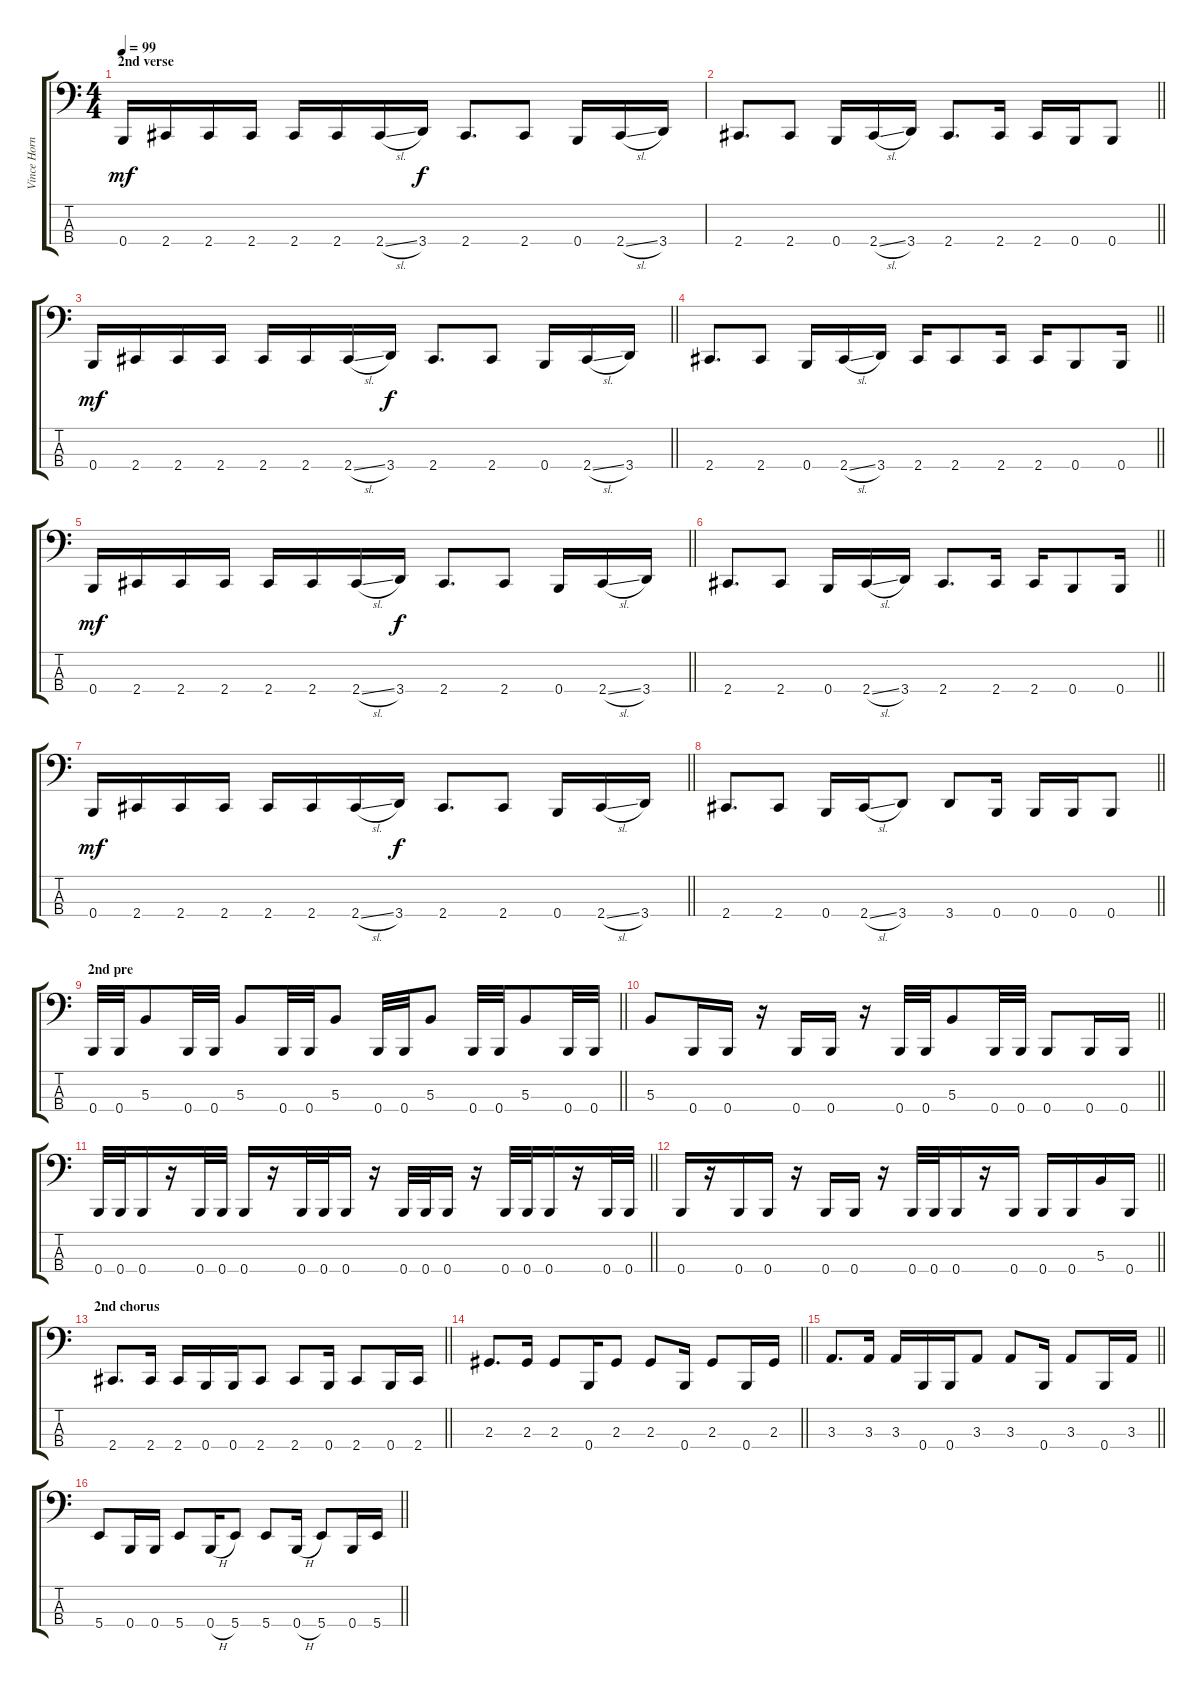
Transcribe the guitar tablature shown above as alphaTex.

\track ("Vince Hornsby" "Vince Horn") {instrument electricbasspick}
\staff {score tabs}
\tuning (E2 B1 Gb1 B0) {hide}
\ts (4 4)
\section ("" "2nd verse")
\tempo 99
\clef f4
\ks c
0.4.16{dy mf} 2.4.16 2.4.16 2.4.16 2.4.16 2.4.16 2.4{sl}.16 3.4.16{dy f} 2.4.8{d} 2.4.8 0.4.16 2.4{sl}.16 3.4.16 |
\barLineRight lightlight
2.4.8{d} 2.4.8 0.4.16 2.4{sl}.16 3.4.16 2.4.8{d} 2.4.16 2.4.16 0.4.16 0.4.8 |
\barLineRight lightlight
0.4.16{dy mf} 2.4.16 2.4.16 2.4.16 2.4.16 2.4.16 2.4{sl}.16 3.4.16{dy f} 2.4.8{d} 2.4.8 0.4.16 2.4{sl}.16 3.4.16 |
\barLineRight lightlight
2.4.8{d} 2.4.8 0.4.16 2.4{sl}.16 3.4.16 2.4.16 2.4.8 2.4.16 2.4.16 0.4.8 0.4.16 |
\barLineRight lightlight
0.4.16{dy mf} 2.4.16 2.4.16 2.4.16 2.4.16 2.4.16 2.4{sl}.16 3.4.16{dy f} 2.4.8{d} 2.4.8 0.4.16 2.4{sl}.16 3.4.16 |
\barLineRight lightlight
2.4.8{d} 2.4.8 0.4.16 2.4{sl}.16 3.4.16 2.4.8{d} 2.4.16 2.4.16 0.4.8 0.4.16 |
\barLineRight lightlight
0.4.16{dy mf} 2.4.16 2.4.16 2.4.16 2.4.16 2.4.16 2.4{sl}.16 3.4.16{dy f} 2.4.8{d} 2.4.8 0.4.16 2.4{sl}.16 3.4.16 |
\barLineRight lightlight
2.4.8{d} 2.4.8 0.4.16 2.4{sl}.16 3.4.8 3.4.8 0.4.16 0.4.16 0.4.16 0.4.8 |
\section ("" "2nd pre")
\barLineRight lightlight
0.4.32 0.4.32 5.3.8 0.4.32 0.4.32 5.3.8 0.4.32 0.4.32 5.3.8 0.4.32 0.4.32 5.3.8 0.4.32 0.4.32 5.3.8 0.4.32 0.4.32 |
\barLineRight lightlight
5.3.8 0.4.16 0.4.16 r.16 0.4.16 0.4.16 r.16 0.4.32 0.4.32 5.3.8 0.4.32 0.4.32 0.4.8 0.4.16 0.4.16 |
\barLineRight lightlight
0.4.32 0.4.32 0.4.16 r.16 0.4.32 0.4.32 0.4.16 r.16 0.4.32 0.4.32 0.4.16 r.16 0.4.32 0.4.32 0.4.16 r.16 0.4.32 0.4.32 0.4.16 r.16 0.4.32 0.4.32 |
\barLineRight lightlight
0.4.16 r.16 0.4.16 0.4.16 r.16 0.4.16 0.4.16 r.16 0.4.32 0.4.32 0.4.16 r.16 0.4.16 0.4.16 0.4.16 5.3.16 0.4.16 |
\section ("" "2nd chorus")
\barLineRight lightlight
2.4.8{d} 2.4.16 2.4.16 0.4.16 0.4.16 2.4.8 2.4.8 0.4.16 2.4.8 0.4.16 2.4.16 |
\barLineRight lightlight
2.3.8{d} 2.3.16 2.3.8 0.4.16 2.3.8 2.3.8 0.4.16 2.3.8 0.4.16 2.3.16 |
\barLineRight lightlight
3.3.8{d} 3.3.16 3.3.16 0.4.16 0.4.16 3.3.8 3.3.8 0.4.16 3.3.8 0.4.16 3.3.16 |
\barLineRight lightlight
5.4.8 0.4.16 0.4.16 5.4.8 0.4{h}.16 5.4.8 5.4.8 0.4{h}.16 5.4.8 0.4.16 5.4.16
